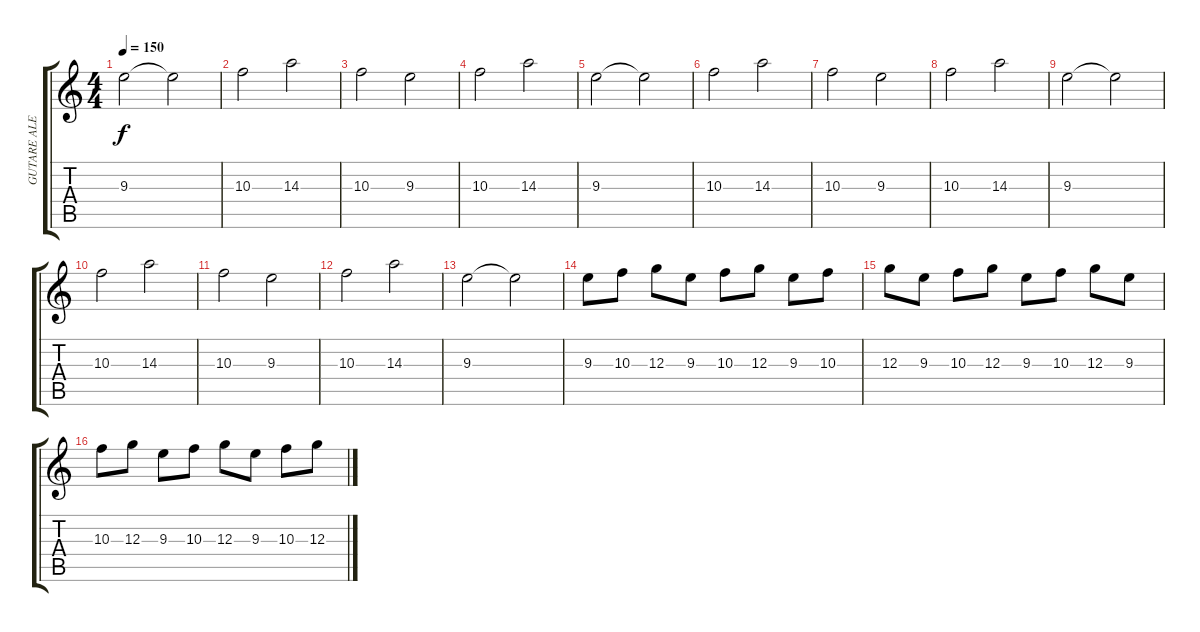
\track ("GUTARE ALEX" "GUTARE ALE") {instrument electricguitarjazz}
\staff {score tabs}
\tuning (E4 B3 G3 D3 A2 E2) {hide}
\ts (4 4)
\tempo 150
\clef g2
\ks c
9.3.2{dy f} 9.3{t}.2 |
10.3.2 14.3.2 |
10.3.2 9.3.2 |
10.3.2 14.3.2 |
9.3.2 9.3{t}.2 |
10.3.2 14.3.2 |
10.3.2 9.3.2 |
10.3.2 14.3.2 |
9.3.2 9.3{t}.2 |
10.3.2 14.3.2 |
10.3.2 9.3.2 |
10.3.2 14.3.2 |
9.3.2 9.3{t}.2 |
9.3.8 10.3.8 12.3.8 9.3.8 10.3.8 12.3.8 9.3.8 10.3.8 |
12.3.8 9.3.8 10.3.8 12.3.8 9.3.8 10.3.8 12.3.8 9.3.8 |
10.3.8 12.3.8 9.3.8 10.3.8 12.3.8 9.3.8 10.3.8 12.3.8
